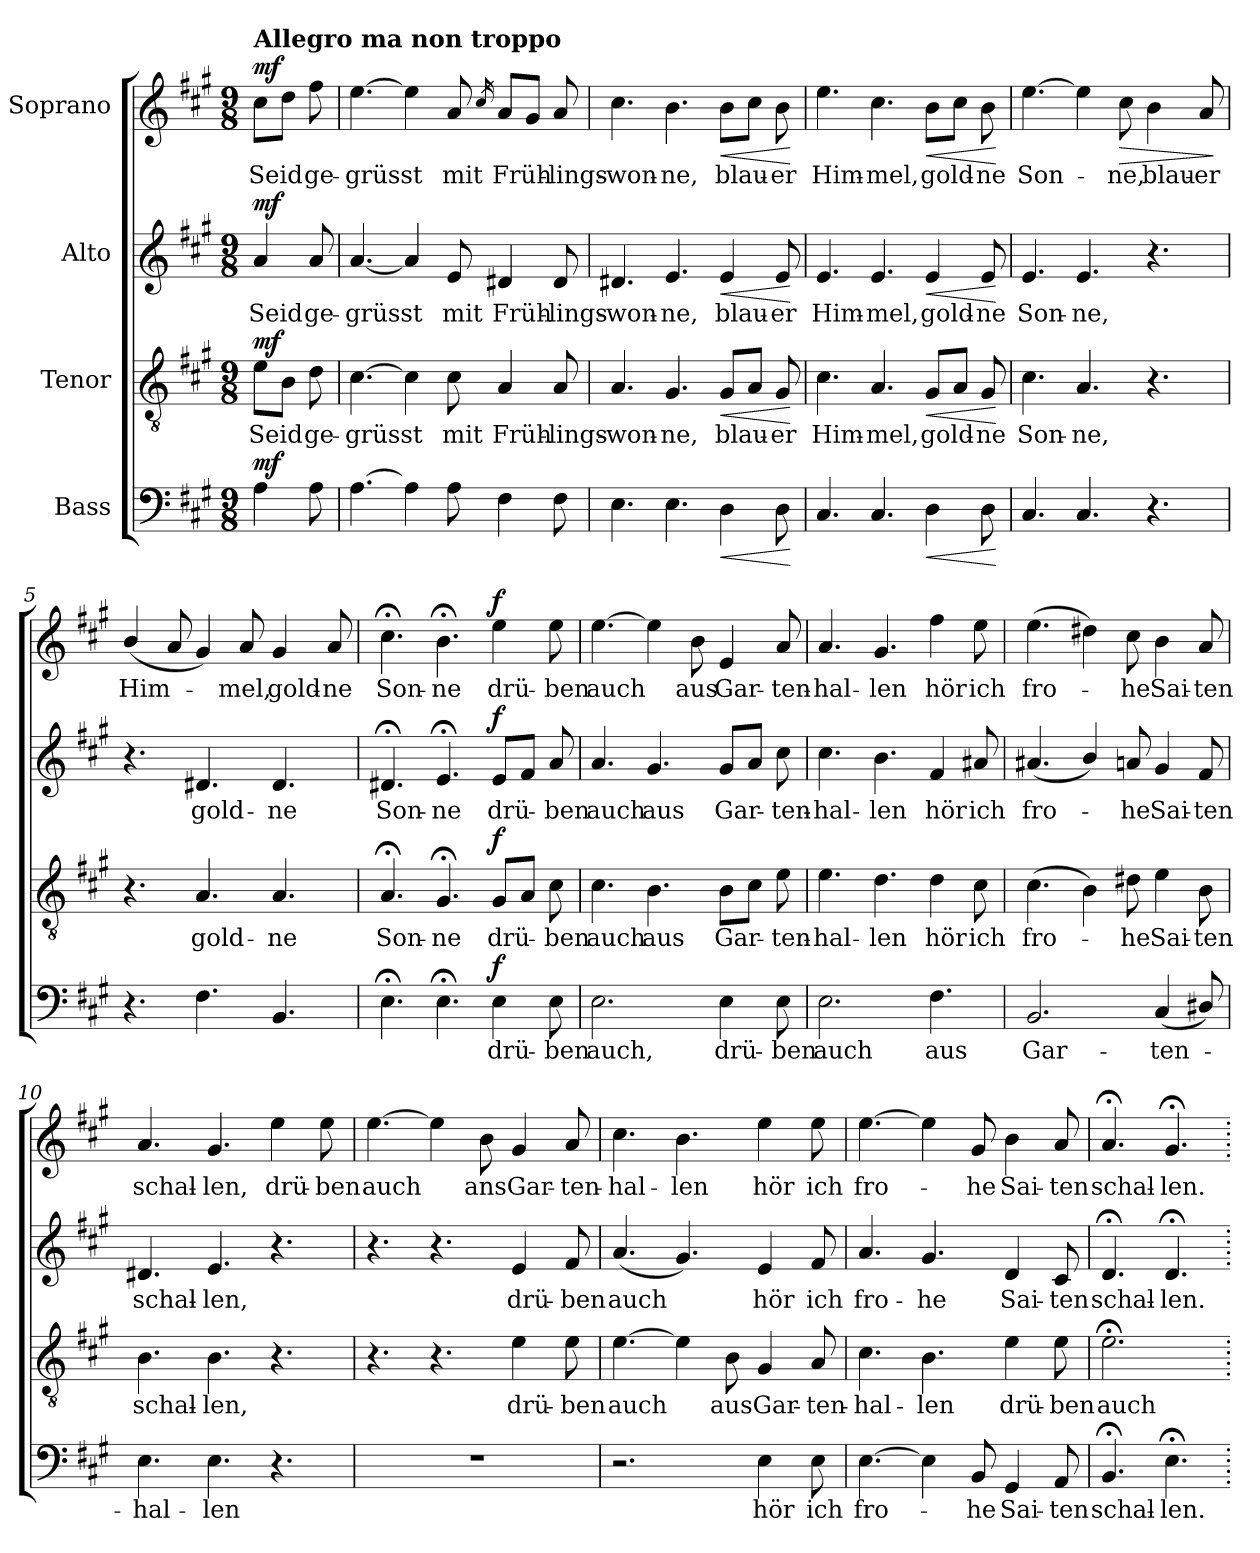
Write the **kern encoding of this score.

**kern	**text	**dynam	**kern	**text	**dynam	**kern	**text	**dynam	**kern	**text	**dynam
*part4	*part4	*part4	*part3	*part3	*part3	*part2	*part2	*part2	*part1	*part1	*part1
*staff4	*staff4	*staff4	*staff3	*staff3	*staff3	*staff2	*staff2	*staff2	*staff1	*staff1	*staff1
*I"Bass	*	*	*I"Tenor	*	*	*I"Alto	*	*	*I"Soprano	*	*
*clefF4	*	*	*clefGv2	*	*	*clefG2	*	*	*clefG2	*	*
*k[f#c#g#]	*	*	*k[f#c#g#]	*	*	*k[f#c#g#]	*	*	*k[f#c#g#]	*	*
*M9/8	*	*	*M9/8	*	*	*M9/8	*	*	*M9/8	*	*
=	=	=	=	=	=	=	=	=	=	=	=
!	!	!	!	!	!	!	!	!	!LO:TX:a:B:t=Allegro ma non troppo	!	!
!	!	!LO:DY:a	!	!LO:LY:b	!LO:DY:a	!	!LO:LY:b	!LO:DY:a	!	!LO:LY:b	!LO:DY:a
4A\	.	mf	8e\L	Seid	mf	4a/	Seid	mf	8cc#\L	Seid	mf
.	.	.	8B\J	.	.	.	.	.	8dd\J	.	.
!	!	!	!	!LO:LY:b	!	!	!LO:LY:b	!	!	!LO:LY:b	!
8A\	.	.	8d\	ge-	.	8a/	ge-	.	8ff#\	ge-	.
=1	=1	=1	=1	=1	=1	=1	=1	=1	=1	=1	=1
!	!	!	!	!LO:LY:b	!	!	!LO:LY:b	!	!	!LO:LY:b	!
[4.A\	.	.	[4.c#\	-grüsst	.	[4.a/	-grüsst	.	[4.ee\	-grüsst	.
4A\]	.	.	4c#\]	.	.	4a/]	.	.	4ee\]	.	.
!	!	!	!	!LO:LY:b	!	!	!LO:LY:b	!	!	!LO:LY:b	!
8A\	.	.	8c#\	mit	.	8e/	mit	.	8a/	mit	.
.	.	.	.	.	.	.	.	.	16qcc#/	.	.
!	!	!	!	!LO:LY:b	!	!	!LO:LY:b	!	!	!LO:LY:b	!
4F#\	.	.	4A/	Früh-	.	4d#X/	Früh-	.	8a/L	Früh-	.
.	.	.	.	.	.	.	.	.	8g#/J	.	.
!	!	!	!	!LO:LY:b	!	!	!LO:LY:b	!	!	!LO:LY:b	!
8F#\	.	.	8A/	-lings-	.	8d#/	-lings-	.	8a/	-lings-	.
=2	=2	=2	=2	=2	=2	=2	=2	=2	=2	=2	=2
!	!	!	!	!LO:LY:b	!	!	!LO:LY:b	!	!	!LO:LY:b	!
4.E\	.	.	4.A/	-won-	.	4.d#X/	-won-	.	4.cc#\	-won-	.
!	!	!	!	!LO:LY:b	!	!	!LO:LY:b	!	!	!LO:LY:b	!
4.E\	.	.	4.G#/	-ne,	.	4.e/	-ne,	.	4.b\	-ne,	.
!	!	!LO:HP:b	!	!LO:LY:b	!LO:HP:b	!	!LO:LY:b	!LO:HP:b	!	!LO:LY:b	!LO:HP:b
4D\	.	<	8G#/L	blau-	<	4e/	blau-	<	8b\L	blau-	<
.	.	.	8A/J	.	.	.	.	.	8cc#\J	.	.
!	!	!	!	!LO:LY:b	!	!	!LO:LY:b	!	!	!LO:LY:b	!
8D\	.	.	8G#/	-er	.	8e/	-er	.	8b\	-er	.
.	.	[	.	.	[	.	.	[	.	.	[
=3	=3	=3	=3	=3	=3	=3	=3	=3	=3	=3	=3
!	!	!	!	!LO:LY:b	!	!	!LO:LY:b	!	!	!LO:LY:b	!
4.C#/	.	.	4.c#\	Him-	.	4.e/	Him-	.	4.ee\	Him-	.
!	!	!	!	!LO:LY:b	!	!	!LO:LY:b	!	!	!LO:LY:b	!
4.C#/	.	.	4.A/	-mel,	.	4.e/	-mel,	.	4.cc#\	-mel,	.
!	!	!LO:HP:b	!	!LO:LY:b	!LO:HP:b	!	!LO:LY:b	!LO:HP:b	!	!LO:LY:b	!LO:HP:b
4D\	.	<	8G#/L	gold-	<	4e/	gold-	<	8b\L	gold-	<
.	.	.	8A/J	.	.	.	.	.	8cc#\J	.	.
!	!	!	!	!LO:LY:b	!	!	!LO:LY:b	!	!	!LO:LY:b	!
8D\	.	.	8G#/	-ne	.	8e/	-ne	.	8b\	-ne	.
.	.	[	.	.	[	.	.	[	.	.	[
!!LO:LB:g=z
=4	=4	=4	=4	=4	=4	=4	=4	=4	=4	=4	=4
!	!	!	!	!LO:LY:b	!	!	!LO:LY:b	!	!	!LO:LY:b	!
4.C#/	.	.	4.c#\	Son-	.	4.e/	Son-	.	[4.ee\	Son-	.
!	!	!	!	!LO:LY:b	!	!	!LO:LY:b	!	!	!	!
4.C#/	.	.	4.A/	-ne,	.	4.e/	-ne,	.	4ee\]	.	.
!	!	!	!	!	!	!	!	!	!	!LO:LY:b	!LO:HP:b
.	.	.	.	.	.	.	.	.	8cc#\	-ne,	>
!	!	!	!	!	!	!	!	!	!	!LO:LY:b	!
4.r	.	.	4.r	.	.	4.r	.	.	4b\	blau-	.
!	!	!	!	!	!	!	!	!	!	!LO:LY:b	!
.	.	.	.	.	.	.	.	.	8a/	-er	.
.	.	.	.	.	.	.	.	.	.	.	]
=5	=5	=5	=5	=5	=5	=5	=5	=5	=5	=5	=5
!	!	!	!	!	!	!	!	!	!	!LO:LY:b	!
4.r	.	.	4.r	.	.	4.r	.	.	(<4b/	Him-	.
.	.	.	.	.	.	.	.	.	8a/	.	.
!	!	!	!	!LO:LY:b	!	!	!LO:LY:b	!	!	!	!
4.F#\	.	.	4.A/	gold-	.	4.d#X/	gold-	.	4g#/)	.	.
!	!	!	!	!	!	!	!	!	!	!LO:LY:b	!
.	.	.	.	.	.	.	.	.	8a/	-mel,	.
!	!	!	!	!LO:LY:b	!	!	!LO:LY:b	!	!	!LO:LY:b	!
4.BB/	.	.	4.A/	-ne	.	4.d#/	-ne	.	4g#/	gold-	.
!	!	!	!	!	!	!	!	!	!	!LO:LY:b	!
.	.	.	.	.	.	.	.	.	8a/	-ne	.
=6	=6	=6	=6	=6	=6	=6	=6	=6	=6	=6	=6
!	!	!	!	!LO:LY:b	!	!	!LO:LY:b	!	!	!LO:LY:b	!
4.E;<\	.	.	4.A;</	Son-	.	4.d#X;</	Son-	.	4.cc#;<\	Son-	.
!	!	!	!	!LO:LY:b	!	!	!LO:LY:b	!	!	!LO:LY:b	!
4.E;<\	.	.	4.G#;</	-ne	.	4.e;</	-ne	.	4.b;<\	-ne	.
!	!LO:LY:b	!LO:DY:a	!	!LO:LY:b	!LO:DY:a	!	!LO:LY:b	!LO:DY:a	!	!LO:LY:b	!LO:DY:a
4E\	drü-	f	8G#/L	drü-	f	8e/L	drü-	f	4ee\	drü-	f
.	.	.	8A/J	.	.	8f#/J	.	.	.	.	.
!	!LO:LY:b	!	!	!LO:LY:b	!	!	!LO:LY:b	!	!	!LO:LY:b	!
8E\	-ben	.	8c#\	-ben	.	8a/	-ben	.	8ee\	-ben	.
=7	=7	=7	=7	=7	=7	=7	=7	=7	=7	=7	=7
!	!LO:LY:b	!	!	!LO:LY:b	!	!	!LO:LY:b	!	!	!LO:LY:b	!
2.E\	auch,	.	4.c#\	auch	.	4.a/	auch	.	[4.ee\	auch	.
!	!	!	!	!LO:LY:b	!	!	!LO:LY:b	!	!	!	!
.	.	.	4.B\	aus	.	4.g#/	aus	.	4ee\]	.	.
!	!	!	!	!	!	!	!	!	!	!LO:LY:b	!
.	.	.	.	.	.	.	.	.	8b\	aus	.
!	!LO:LY:b	!	!	!LO:LY:b	!	!	!LO:LY:b	!	!	!LO:LY:b	!
4E\	drü-	.	8B\L	Gar-	.	8g#/L	Gar-	.	4e/	Gar-	.
.	.	.	8c#\J	.	.	8a/J	.	.	.	.	.
!	!LO:LY:b	!	!	!LO:LY:b	!	!	!LO:LY:b	!	!	!LO:LY:b	!
8E\	-ben	.	8e\	-ten-	.	8cc#\	-ten-	.	8a/	-ten-	.
!!LO:PB:g=z
=8	=8	=8	=8	=8	=8	=8	=8	=8	=8	=8	=8
!	!LO:LY:b	!	!	!LO:LY:b	!	!	!LO:LY:b	!	!	!LO:LY:b	!
2.E\	auch	.	4.e\	-hal-	.	4.cc#\	-hal-	.	4.a/	-hal-	.
!	!	!	!	!LO:LY:b	!	!	!LO:LY:b	!	!	!LO:LY:b	!
.	.	.	4.d\	-len	.	4.b\	-len	.	4.g#/	-len	.
!	!LO:LY:b	!	!	!LO:LY:b	!	!	!LO:LY:b	!	!	!LO:LY:b	!
4.F#\	aus	.	4d\	hör	.	4f#/	hör	.	4ff#\	hör	.
!	!	!	!	!LO:LY:b	!	!	!LO:LY:b	!	!	!LO:LY:b	!
.	.	.	8c#\	ich	.	8a#X/	ich	.	8ee\	ich	.
=9	=9	=9	=9	=9	=9	=9	=9	=9	=9	=9	=9
!	!LO:LY:b	!	!	!LO:LY:b	!	!	!LO:LY:b	!	!	!LO:LY:b	!
2.BB/	Gar-	.	(>4.c#\	fro-	.	(<4.a#X/	fro-	.	(>4.ee\	fro-	.
.	.	.	4B\)	.	.	4b/)	.	.	4dd#X\)	.	.
!	!	!	!	!LO:LY:b	!	!	!LO:LY:b	!	!	!LO:LY:b	!
.	.	.	8d#X\	-he	.	8an/	-he	.	8cc#\	-he	.
!	!LO:LY:b	!	!	!LO:LY:b	!	!	!LO:LY:b	!	!	!LO:LY:b	!
(<4C#/	-ten-	.	4e\	Sai-	.	4g#/	Sai-	.	4b\	Sai-	.
!	!	!	!	!LO:LY:b	!	!	!LO:LY:b	!	!	!LO:LY:b	!
8D#X/)	.	.	8B\	-ten	.	8f#/	-ten	.	8a/	-ten	.
=10	=10	=10	=10	=10	=10	=10	=10	=10	=10	=10	=10
!	!LO:LY:b	!	!	!LO:LY:b	!	!	!LO:LY:b	!	!	!LO:LY:b	!
4.E\	-hal-	.	4.B\	schal-	.	4.d#X/	schal-	.	4.a/	schal-	.
!	!LO:LY:b	!	!	!LO:LY:b	!	!	!LO:LY:b	!	!	!LO:LY:b	!
4.E\	-len	.	4.B\	-len,	.	4.e/	-len,	.	4.g#/	-len,	.
!	!	!	!	!	!	!	!	!	!	!LO:LY:b	!
4.r	.	.	4.r	.	.	4.r	.	.	4ee\	drü-	.
!	!	!	!	!	!	!	!	!	!	!LO:LY:b	!
.	.	.	.	.	.	.	.	.	8ee\	-ben	.
=11	=11	=11	=11	=11	=11	=11	=11	=11	=11	=11	=11
!	!	!	!	!	!	!	!	!	!	!LO:LY:b	!
8%9r	.	.	4.r	.	.	4.r	.	.	[4.ee\	auch	.
.	.	.	4.r	.	.	4.r	.	.	4ee\]	.	.
!	!	!	!	!	!	!	!	!	!	!LO:LY:b	!
.	.	.	.	.	.	.	.	.	8b\	ans	.
!	!	!	!	!LO:LY:b	!	!	!LO:LY:b	!	!	!LO:LY:b	!
.	.	.	4e\	drü-	.	4e/	drü-	.	4g#/	Gar-	.
!	!	!	!	!LO:LY:b	!	!	!LO:LY:b	!	!	!LO:LY:b	!
.	.	.	8e\	-ben	.	8f#/	-ben	.	8a/	-ten-	.
!!LO:LB:g=z
=12	=12	=12	=12	=12	=12	=12	=12	=12	=12	=12	=12
!	!	!	!	!LO:LY:b	!	!	!LO:LY:b	!	!	!LO:LY:b	!
2.r	.	.	[4.e\	auch	.	(<4.a/	auch	.	4.cc#\	-hal-	.
!	!	!	!	!	!	!	!	!	!	!LO:LY:b	!
.	.	.	4e\]	.	.	4.g#/)	.	.	4.b\	-len	.
!	!	!	!	!LO:LY:b	!	!	!	!	!	!	!
.	.	.	8B\	aus	.	.	.	.	.	.	.
!	!LO:LY:b	!	!	!LO:LY:b	!	!	!LO:LY:b	!	!	!LO:LY:b	!
4E\	hör	.	4G#/	Gar-	.	4e/	hör	.	4ee\	hör	.
!	!LO:LY:b	!	!	!LO:LY:b	!	!	!LO:LY:b	!	!	!LO:LY:b	!
8E\	ich	.	8A/	-ten-	.	8f#/	ich	.	8ee\	ich	.
=13	=13	=13	=13	=13	=13	=13	=13	=13	=13	=13	=13
!	!LO:LY:b	!	!	!LO:LY:b	!	!	!LO:LY:b	!	!	!LO:LY:b	!
[4.E\	fro-	.	4.c#\	-hal-	.	4.a/	fro-	.	[4.ee\	fro-	.
!	!	!	!	!LO:LY:b	!	!	!LO:LY:b	!	!	!	!
4E\]	.	.	4.B\	-len	.	4.g#/	-he	.	4ee\]	.	.
!	!LO:LY:b	!	!	!	!	!	!	!	!	!LO:LY:b	!
8BB/	-he	.	.	.	.	.	.	.	8g#/	-he	.
!	!LO:LY:b	!	!	!LO:LY:b	!	!	!LO:LY:b	!	!	!LO:LY:b	!
4GG#/	Sai-	.	4e\	drü-	.	4d/	Sai-	.	4b\	Sai-	.
!	!LO:LY:b	!	!	!LO:LY:b	!	!	!LO:LY:b	!	!	!LO:LY:b	!
8AA/	-ten	.	8e\	-ben	.	8c#/	-ten	.	8a/	-ten	.
=14	=14	=14	=14	=14	=14	=14	=14	=14	=14	=14	=14
!	!LO:LY:b	!	!	!LO:LY:b	!	!	!LO:LY:b	!	!	!LO:LY:b	!
4.BB;</	schal-	.	2.e;<\	auch	.	4.d;</	schal-	.	4.a;</	schal-	.
!	!LO:LY:b	!	!	!	!	!	!LO:LY:b	!	!	!LO:LY:b	!
4.E;<\	-len.	.	.	.	.	4.d;</	-len.	.	4.g#;</	-len.	.
=.	=.	=.	=.	=.	=.	=.	=.	=.	=.	=.	=.
*-	*-	*-	*-	*-	*-	*-	*-	*-	*-	*-	*-
